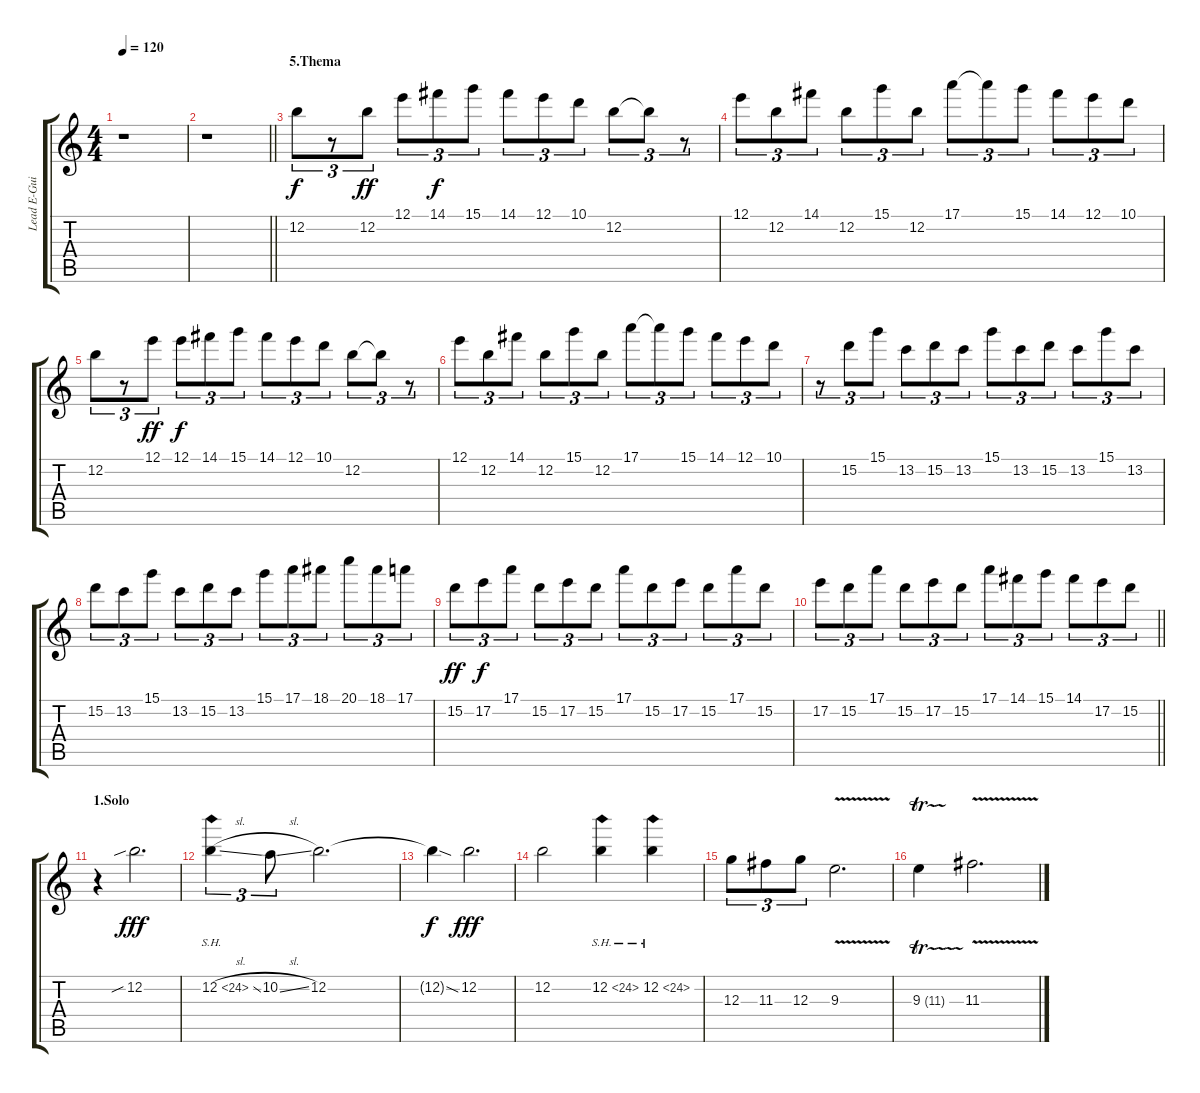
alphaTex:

\track ("Lead E-Guitar 1" "Lead E-Gui") {instrument distortionguitar}
\staff {score tabs}
\tuning (E4 B3 G3 D3 A2 E2) {hide}
\ts (4 4)
\tempo 120
\clef g2
\ks c
r.1{dy f} |
\barLineRight lightlight
r.1 |
\section ("" "5.Thema")
12.2.8{tu (3 2)} r.8{tu (3 2)} 12.2.8{tu (3 2) dy ff} 12.1.8{tu (3 2)} 14.1.8{tu (3 2) dy f} 15.1.8{tu (3 2)} 14.1.8{tu (3 2)} 12.1.8{tu (3 2)} 10.1.8{tu (3 2)} 12.2.8{tu (3 2)} 12.2{t}.8{tu (3 2)} r.8{tu (3 2)} |
12.1.8{tu (3 2)} 12.2.8{tu (3 2)} 14.1.8{tu (3 2)} 12.2.8{tu (3 2)} 15.1.8{tu (3 2)} 12.2.8{tu (3 2)} 17.1.8{tu (3 2)} 17.1{t}.8{tu (3 2)} 15.1.8{tu (3 2)} 14.1.8{tu (3 2)} 12.1.8{tu (3 2)} 10.1.8{tu (3 2)} |
12.2.8{tu (3 2)} r.8{tu (3 2)} 12.1.8{tu (3 2) dy ff} 12.1.8{tu (3 2) dy f} 14.1.8{tu (3 2)} 15.1.8{tu (3 2)} 14.1.8{tu (3 2)} 12.1.8{tu (3 2)} 10.1.8{tu (3 2)} 12.2.8{tu (3 2)} 12.2{t}.8{tu (3 2)} r.8{tu (3 2)} |
12.1.8{tu (3 2)} 12.2.8{tu (3 2)} 14.1.8{tu (3 2)} 12.2.8{tu (3 2)} 15.1.8{tu (3 2)} 12.2.8{tu (3 2)} 17.1.8{tu (3 2)} 17.1{t}.8{tu (3 2)} 15.1.8{tu (3 2)} 14.1.8{tu (3 2)} 12.1.8{tu (3 2)} 10.1.8{tu (3 2)} |
r.8{tu (3 2)} 15.2.8{tu (3 2)} 15.1.8{tu (3 2)} 13.2.8{tu (3 2)} 15.2.8{tu (3 2)} 13.2.8{tu (3 2)} 15.1.8{tu (3 2)} 13.2.8{tu (3 2)} 15.2.8{tu (3 2)} 13.2.8{tu (3 2)} 15.1.8{tu (3 2)} 13.2.8{tu (3 2)} |
15.2.8{tu (3 2)} 13.2.8{tu (3 2)} 15.1.8{tu (3 2)} 13.2.8{tu (3 2)} 15.2.8{tu (3 2)} 13.2.8{tu (3 2)} 15.1.8{tu (3 2)} 17.1.8{tu (3 2)} 18.1.8{tu (3 2)} 20.1.8{tu (3 2)} 18.1.8{tu (3 2)} 17.1.8{tu (3 2)} |
15.2.8{tu (3 2) dy ff} 17.2.8{tu (3 2) dy f} 17.1.8{tu (3 2)} 15.2.8{tu (3 2)} 17.2.8{tu (3 2)} 15.2.8{tu (3 2)} 17.1.8{tu (3 2)} 15.2.8{tu (3 2)} 17.2.8{tu (3 2)} 15.2.8{tu (3 2)} 17.1.8{tu (3 2)} 15.2.8{tu (3 2)} |
\barLineRight lightlight
17.2.8{tu (3 2)} 15.2.8{tu (3 2)} 17.1.8{tu (3 2)} 15.2.8{tu (3 2)} 17.2.8{tu (3 2)} 15.2.8{tu (3 2)} 17.1.8{tu (3 2)} 14.1.8{tu (3 2)} 15.1.8{tu (3 2)} 14.1.8{tu (3 2)} 17.2.8{tu (3 2)} 15.2.8{tu (3 2)} |
\section ("" "1.Solo")
r.4 12.2{sib}.2{d dy fff} |
12.2{sh 12 sl}.4{tu (3 2)} 10.2{sl}.8{tu (3 2)} 12.2.2{d} |
12.2{sod t}.4{dy f} 12.2.2{d dy fff} |
12.2.2 12.2{sh 12}.4 12.2{sh 12}.4 |
12.3.8{tu (3 2)} 11.3.8{tu (3 2)} 12.3.8{tu (3 2)} 9.3{v}.2{d} |
9.3{tr (11 32)}.4 11.3{v}.2{d}
